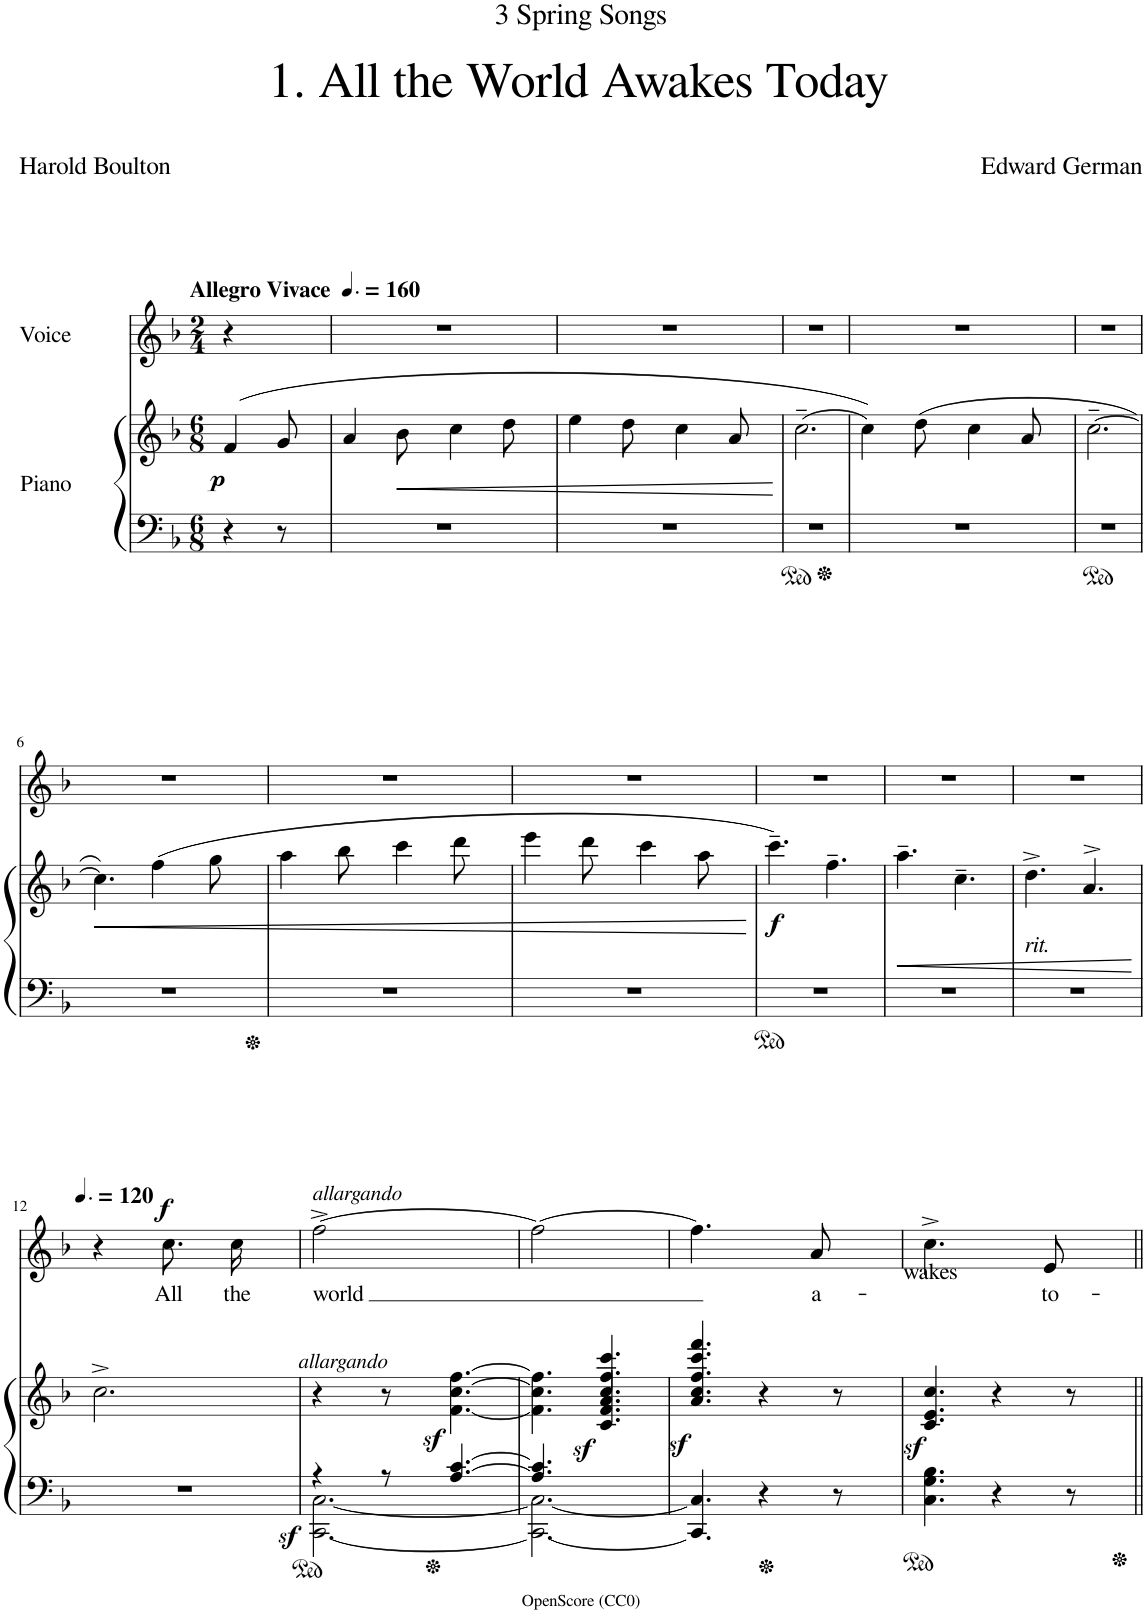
**kern	**kern	**dynam	**kern	**text	**dynam
*part2	*part2	*part2	*part1	*part1	*part1
*staff3	*staff2	*staff2/3	*staff1	*staff1	*staff1
*I"Piano	*	*	*I"Voice	*	*
*I'Pno	*	*	*	*	*
*clefF4	*clefG2	*	*clefG2	*	*
*k[b-]	*k[b-]	*	*k[b-]	*	*
*M6/8	*M6/8	*	*M2/4	*	*
*MM240	*MM240	*	*MM240	*	*
=	=	=	=	=	=
!	!	!	!LO:TX:a:B:t=Allegro Vivace	!	!
!	!	!LO:DY:b	!	!	!
4r	(4f/	p	4r	.	.
8r	8g/	.	8ryy	.	.
=1	=1	=1	=1	=1	=1
2.r	4a/	.	2r	.	.
!	!	!LO:HP:b	!	!	!
.	8b-\	<	.	.	.
.	4cc\	.	.	.	.
.	.	.	4ryy	.	.
.	8dd\	.	.	.	.
=2	=2	=2	=2	=2	=2
2.r	4ee\	.	2r	.	.
.	8dd\	.	.	.	.
.	4cc\	.	.	.	.
.	.	.	4ryy	.	.
.	8a/	.	.	.	.
.	.	[	.	.	.
=3	=3	=3	=3	=3	=3
2.r	[2.cc~\	.	2r	.	.
.	.	.	4ryy	.	.
=4	=4	=4	=4	=4	=4
2.r	4cc\])	.	2r	.	.
.	(8dd\	.	.	.	.
.	4cc\	.	.	.	.
.	.	.	4ryy	.	.
.	8a/	.	.	.	.
=5	=5	=5	=5	=5	=5
2.r	[2.cc~\	.	2r	.	.
.	.	.	4ryy	.	.
!!LO:LB:g=z
=6	=6	=6	=6	=6	=6
*^	*	*	*	*	*
!	!	!	!LO:HP:b	!	!	!
2.r	16ryy	4.cc\])	<	2r	.	.
.	2ryy	.	.	.	.	.
.	.	(4ff\	.	.	.	.
.	.	.	.	4ryy	.	.
.	8.ryy	.	.	.	.	.
.	.	8gg\	.	.	.	.
*v	*v	*	*	*	*	*
=7	=7	=7	=7	=7	=7
2.r	4aa\	.	2r	.	.
.	8bb-\	.	.	.	.
.	4ccc\	.	.	.	.
.	.	.	4ryy	.	.
.	8ddd\	.	.	.	.
=8	=8	=8	=8	=8	=8
2.r	4eee\	.	2r	.	.
.	8ddd\	.	.	.	.
.	4ccc\	.	.	.	.
.	.	.	4ryy	.	.
.	8aa\	.	.	.	.
.	.	[	.	.	.
=9	=9	=9	=9	=9	=9
!	!	!LO:DY:b	!	!	!
2.r	4.ccc~\)	f	2r	.	.
.	4.ff~\	.	.	.	.
.	.	.	4ryy	.	.
=10	=10	=10	=10	=10	=10
!	!	!LO:HP:b	!	!	!
2.r	4.aa~\	<	2r	.	.
.	4.cc~\	.	.	.	.
.	.	.	4ryy	.	.
=11	=11	=11	=11	=11	=11
!	!LO:TX:b:i:t=rit.	!	!	!	!
2.r	4.dd^\	.	2r	.	.
.	4.a^>/	.	.	.	.
.	.	.	4ryy	.	.
.	.	[	.	.	.
!!LO:LB:g=z
=12	=12	=12	=12	=12	=12
*	*	*	*MM180	*	*
2.r	2.cc^\	.	4r	.	.
!	!	!	!	!LO:LY:b	!LO:DY:a
.	.	.	8.cc\L	All	f
!	!	!	!	!LO:LY:b	!
.	.	.	16cc\Jk	the	.
.	.	.	4ryy	.	.
=13	=13	=13	=13	=13	=13
*ped	*	*	*	*	*
*^	*	*	*	*	*
!	!	!	!	!LO:TX:a:i:t=allargando	!	!
!	!	!LO:TX:a:i:t=allargando	!	!	!	!
!	!	!	!LO:DY:b=2	!	!LO:LY:b	!
4r	[2.CC\ [2.C\	4r	sf	[2ff^\	world	.
8r	.	8r	.	.	.	.
[4.A/ [4.c/	.	[4.f\z< [4.cc\z< [4.ff\z<	.	.	.	.
.	.	.	.	4ryy	.	.
=14	=14	=14	=14	=14	=14	=14
*	*	*^	*	*	*	*
4.A/] 4.c/]	2.CC\_ 2.C\_	4.f\] 4.cc\] 4.ff\]	4.ryy	.	2ff\_	.	.
!	!	!	!	!LO:DY:b	!	!	!
4.ryy	.	4.cc/ 4.ff/ 4.ccc/	4.c/ 4.f/ 4.a/	sf	.	.	.
.	.	.	.	.	4ryy	.	.
=15	=15	=15	=15	=15	=15	=15	=15
!	!	!	!	!LO:DY:b	!	!	!
4.ryy	4.CC/] 4.C/]	4.ff/ 4.ccc/ 4.fff/	4.a/ 4.cc/	sf	4.ff\]	.	.
*	*	*Xped	*	*	*	*	*
!	!	!	!	!	!	!LO:LY:b	!
4r	4.ryy	4r	4.ryy	.	8a/	a-	.
.	.	.	.	.	4ryy	.	.
8r	.	8r	.	.	.	.	.
*v	*v	*	*	*	*	*	*
*	*v	*v	*	*	*	*
=16	=16	=16	=16	=16	=16
!	!	!	!	!LO:LY:b	!
4.C\ 4.G\ 4.B-\	4.c/z< 4.e/z< 4.cc/z<	.	4.cc^\	-wakes	.
!	!	!	!	!LO:LY:b	!
4r	4r	.	8e/	to-	.
.	.	.	4ryy	.	.
8r	8r	.	.	.	.
=||	=||	=||	=||	=||	=||
*-	*-	*-	*-	*-	*-
